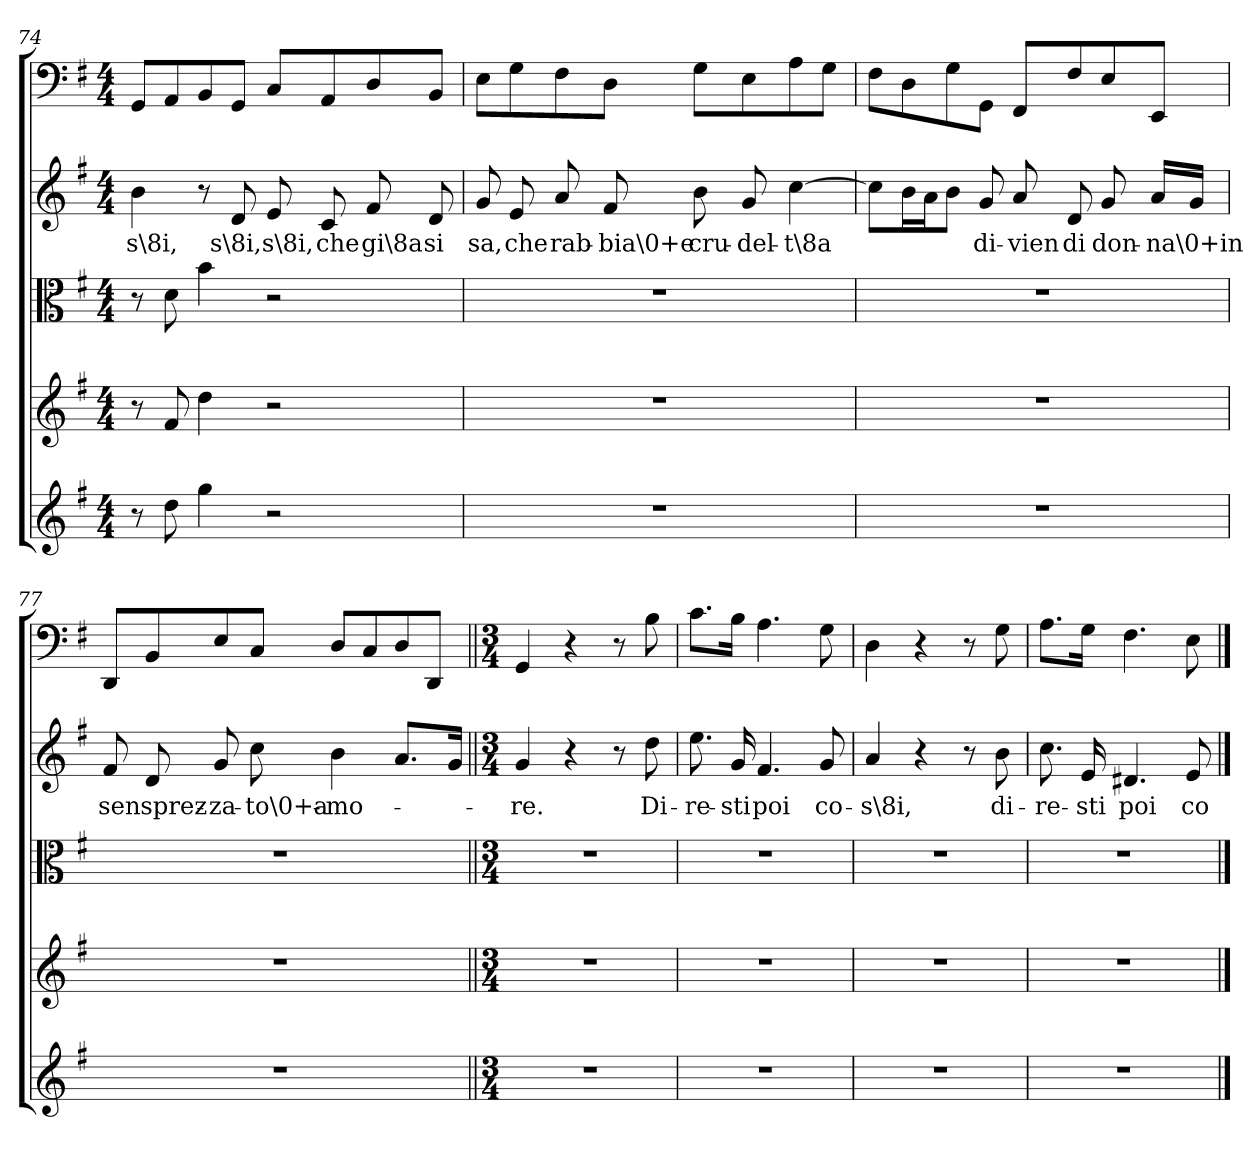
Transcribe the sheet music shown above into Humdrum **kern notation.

**kern	**kern	**kern	**kern	**text	**kern
*part5	*part4	*part3	*part2	*part2	*part1
*staff5	*staff4	*staff3	*staff2	*staff2	*staff1
*clefG2	*clefG2	*clefC3	*clefG2	*	*clefF4
*k[f#]	*k[f#]	*k[f#]	*k[f#]	*	*k[f#]
*G:	*G:	*G:	*G:	*	*G:
*M4/4	*M4/4	*M4/4	*M4/4	*	*M4/4
=74	=74	=74	=74	=74	=74
8r	8r	8r	4b\	s\8i,	8GG/L
8dd\	8f#/	8d\	.	.	8AA/
4gg\	4dd\	4b\	8r	.	8BB/
.	.	.	8d/	s\8i,	8GG/J
2r	2r	2r	8e/	s\8i,	8C/L
.	.	.	8c/	che	8AA/
.	.	.	8f#/	gi\8a	8D/
.	.	.	8d/	si	8BB/J
=75	=75	=75	=75	=75	=75
1r	1r	1r	8g/	sa,	8E\L
.	.	.	8e/	che	8G\
.	.	.	8a/	rab-	8F#\
.	.	.	8f#/	-bia\0+e	8D\J
.	.	.	8b\	cru-	8G\L
.	.	.	8g/	-del-	8E\
.	.	.	[4cc\	-t\8a	8A\
.	.	.	.	.	8G\J
=76	=76	=76	=76	=76	=76
1r	1r	1r	8cc\L]	.	8F#\L
.	.	.	16b\L	.	8D\
.	.	.	16a\J	.	.
.	.	.	8b\J	.	8G\
.	.	.	8g/	di-	8GG\J
.	.	.	8a/	-vien	8FF#/L
.	.	.	8d/	di	8F#/
.	.	.	8g/	don-	8E/
.	.	.	16a/LL	-na\0+in	8EE/J
.	.	.	16g/JJ	.	.
=77	=77	=77	=77	=77	=77
1r	1r	1r	8f#/	sen	8DD/L
.	.	.	8d/	sprez-	8BB/
.	.	.	8g/	-za-	8E/
.	.	.	8cc\	-to\0+a-	8C/J
.	.	.	4b\	-mo-	8D/L
.	.	.	.	.	8C/
.	.	.	8.a/L	.	8D/
.	.	.	.	.	8DD/J
.	.	.	16g/Jk	.	.
=78||	=78||	=78||	=78||	=78||	=78||
*M3/4	*M3/4	*M3/4	*M3/4	*	*M3/4
2.r	2.r	2.r	4g/	-re.	4GG/
.	.	.	4r	.	4r
.	.	.	8r	.	8r
.	.	.	8dd\	Di-	8B\
=79	=79	=79	=79	=79	=79
2.r	2.r	2.r	8.ee\	-re-	8.c\L
.	.	.	16g/	-sti	16B\Jk
.	.	.	4.f#/	poi	4.A\
.	.	.	8g/	co-	8G\
=80	=80	=80	=80	=80	=80
2.r	2.r	2.r	4a/	-s\8i,	4D\
.	.	.	4r	.	4r
.	.	.	8r	.	8r
.	.	.	8b\	di-	8G\
=81	=81	=81	=81	=81	=81
2.r	2.r	2.r	8.cc\	-re-	8.A\L
.	.	.	16e/	-sti	16G\Jk
.	.	.	4.d#X/	poi	4.F#\
.	.	.	8e/	co-	8E\
==	==	==	==	==	==
*-	*-	*-	*-	*-	*-
